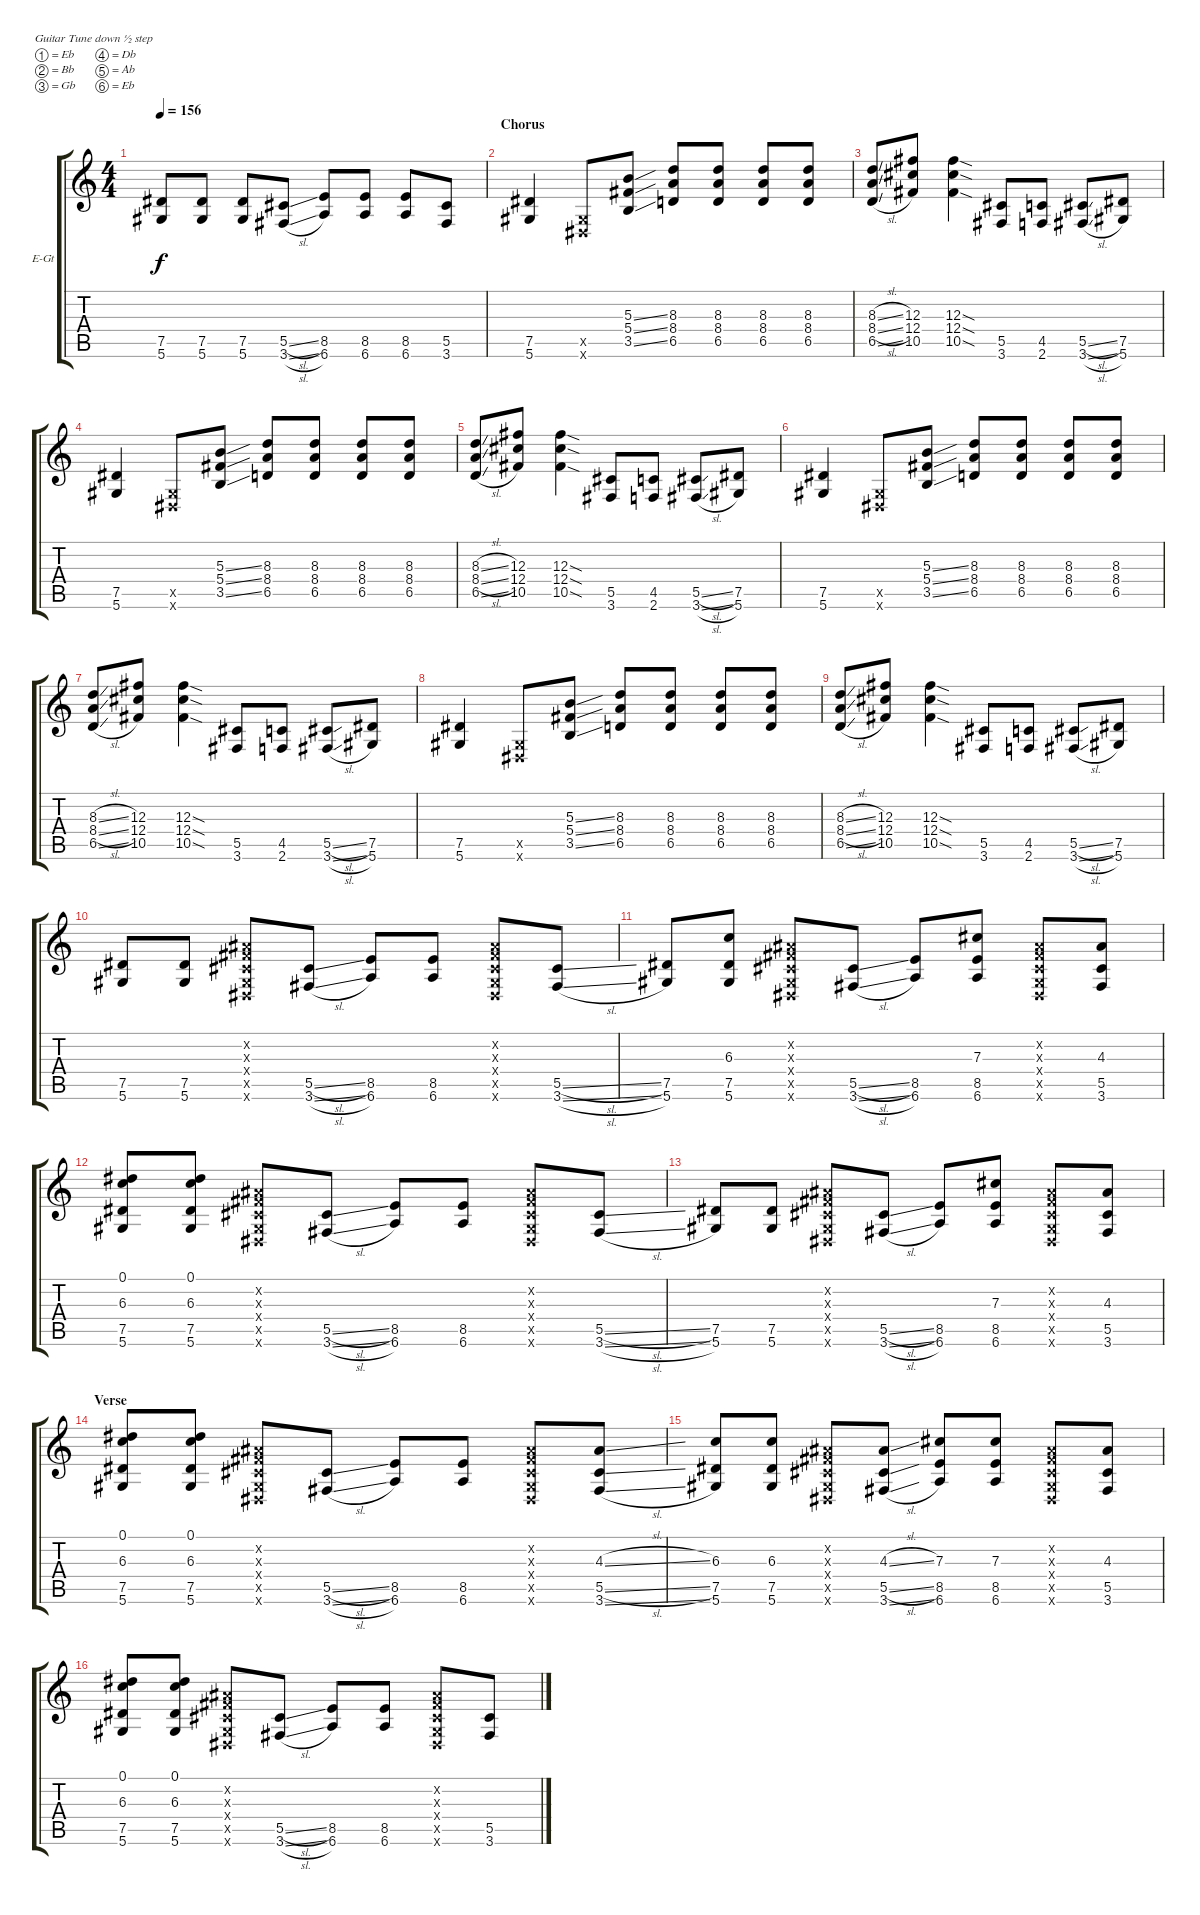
\bracketExtendMode groupsimilarinstruments
\firstSystemTrackNameOrientation horizontal
\otherSystemsTrackNameOrientation horizontal
\track ("Guitar 1" "E-Gt") {instrument overdrivenguitar}
\staff {score tabs}
\tuning (Eb4 Bb3 Gb3 Db3 Ab2 Eb2)
\ts (4 4)
\tempo 156
\clef g2
\scale
1.03909
\ks c
(7.5 5.6).8{dy f} (7.5 5.6).8 (7.5 5.6).8 (5.5{sl} 3.6{sl}).8 (8.5 6.6).8 (8.5 6.6).8 (8.5 6.6).8 (5.5 3.6).8 |
\section ("" "Chorus")
\scale
0.960908 (7.5 5.6).4 (0.5{x} 0.6{x}).8 (5.3{ss} 5.4{ss} 3.5{ss}).8 (8.3 8.4 6.5).8 (8.3 8.4 6.5).8 (8.3 8.4 6.5).8 (8.3 8.4 6.5).8 |
\scale
1.03909 (8.3{sl} 8.4{sl} 6.5{sl}).8 (12.3 12.4 10.5).8 (12.3{sod} 12.4{sod} 10.5{sod}).4 (5.5 3.6).8 (4.5 2.6).8 (5.5{sl} 3.6{sl}).8 (7.5 5.6).8 |
\scale
0.960908 (7.5 5.6).4 (0.5{x} 0.6{x}).8 (5.3{ss} 5.4{ss} 3.5{ss}).8 (8.3 8.4 6.5).8 (8.3 8.4 6.5).8 (8.3 8.4 6.5).8 (8.3 8.4 6.5).8 |
\scale
1.03909 (8.3{sl} 8.4{sl} 6.5{sl}).8 (12.3 12.4 10.5).8 (12.3{sod} 12.4{sod} 10.5{sod}).4 (5.5 3.6).8 (4.5 2.6).8 (5.5{sl} 3.6{sl}).8 (7.5 5.6).8 |
\scale
0.960908 (7.5 5.6).4 (0.5{x} 0.6{x}).8 (5.3{ss} 5.4{ss} 3.5{ss}).8 (8.3 8.4 6.5).8 (8.3 8.4 6.5).8 (8.3 8.4 6.5).8 (8.3 8.4 6.5).8 |
\scale
1.03909 (8.3{sl} 8.4{sl} 6.5{sl}).8 (12.3 12.4 10.5).8 (12.3{sod} 12.4{sod} 10.5{sod}).4 (5.5 3.6).8 (4.5 2.6).8 (5.5{sl} 3.6{sl}).8 (7.5 5.6).8 |
\scale
0.960908 (7.5 5.6).4 (0.5{x} 0.6{x}).8 (5.3{ss} 5.4{ss} 3.5{ss}).8 (8.3 8.4 6.5).8 (8.3 8.4 6.5).8 (8.3 8.4 6.5).8 (8.3 8.4 6.5).8 |
\scale
1.03909 (8.3{sl} 8.4{sl} 6.5{sl}).8 (12.3 12.4 10.5).8 (12.3{sod} 12.4{sod} 10.5{sod}).4 (5.5 3.6).8 (4.5 2.6).8 (5.5{sl} 3.6{sl}).8 (7.5 5.6).8 |
\scale
0.960908 (7.5 5.6).8 (7.5 5.6).8 (0.2{x} 0.3{x} 0.4{x} 0.5{x} 0.6{x}).8 (5.5{sl} 3.6{sl}).8 (8.5 6.6).8 (8.5 6.6).8 (0.2{x} 0.3{x} 0.4{x} 0.5{x} 0.6{x}).8 (5.5{sl} 3.6{sl}).8 |
\scale
1.03909 (7.5 5.6).8 (6.3 7.5 5.6).8 (0.2{x} 0.3{x} 0.4{x} 0.5{x} 0.6{x}).8 (5.5{sl} 3.6{sl}).8 (8.5 6.6).8 (7.3 8.5 6.6).8 (0.2{x} 0.3{x} 0.4{x} 0.5{x} 0.6{x}).8 (4.3 5.5 3.6).8 |
\scale
0.960908 (0.1 6.3 7.5 5.6).8 (0.1 6.3 7.5 5.6).8 (0.2{x} 0.3{x} 0.4{x} 0.5{x} 0.6{x}).8 (5.5{sl} 3.6{sl}).8 (8.5 6.6).8 (8.5 6.6).8 (0.2{x} 0.3{x} 0.4{x} 0.5{x} 0.6{x}).8 (5.5{sl} 3.6{sl}).8 |
\scale
1.03909 (7.5 5.6).8 (7.5 5.6).8 (0.2{x} 0.3{x} 0.4{x} 0.5{x} 0.6{x}).8 (5.5{sl} 3.6{sl}).8 (8.5 6.6).8 (7.3 8.5 6.6).8 (0.2{x} 0.3{x} 0.4{x} 0.5{x} 0.6{x}).8 (4.3 5.5 3.6).8 |
\section ("" "Verse")
\scale
0.960908 (0.1 6.3 7.5 5.6).8 (0.1 6.3 7.5 5.6).8 (0.2{x} 0.3{x} 0.4{x} 0.5{x} 0.6{x}).8 (5.5{sl} 3.6{sl}).8 (8.5 6.6).8 (8.5 6.6).8 (0.2{x} 0.3{x} 0.4{x} 0.5{x} 0.6{x}).8 (4.3{sl} 5.5{sl} 3.6{sl}).8 |
\scale
1.03909 (6.3 7.5 5.6).8 (6.3 7.5 5.6).8 (0.2{x} 0.3{x} 0.4{x} 0.5{x} 0.6{x}).8 (4.3{sl} 5.5{sl} 3.6{sl}).8 (7.3 8.5 6.6).8 (7.3 8.5 6.6).8 (0.2{x} 0.3{x} 0.4{x} 0.5{x} 0.6{x}).8 (4.3 5.5 3.6).8 |
\scale
0.960908 (0.1 6.3 7.5 5.6).8 (0.1 6.3 7.5 5.6).8 (0.2{x} 0.3{x} 0.4{x} 0.5{x} 0.6{x}).8 (5.5{sl} 3.6{sl}).8 (8.5 6.6).8 (8.5 6.6).8 (0.2{x} 0.3{x} 0.4{x} 0.5{x} 0.6{x}).8 (5.5{sl} 3.6{sl}).8
